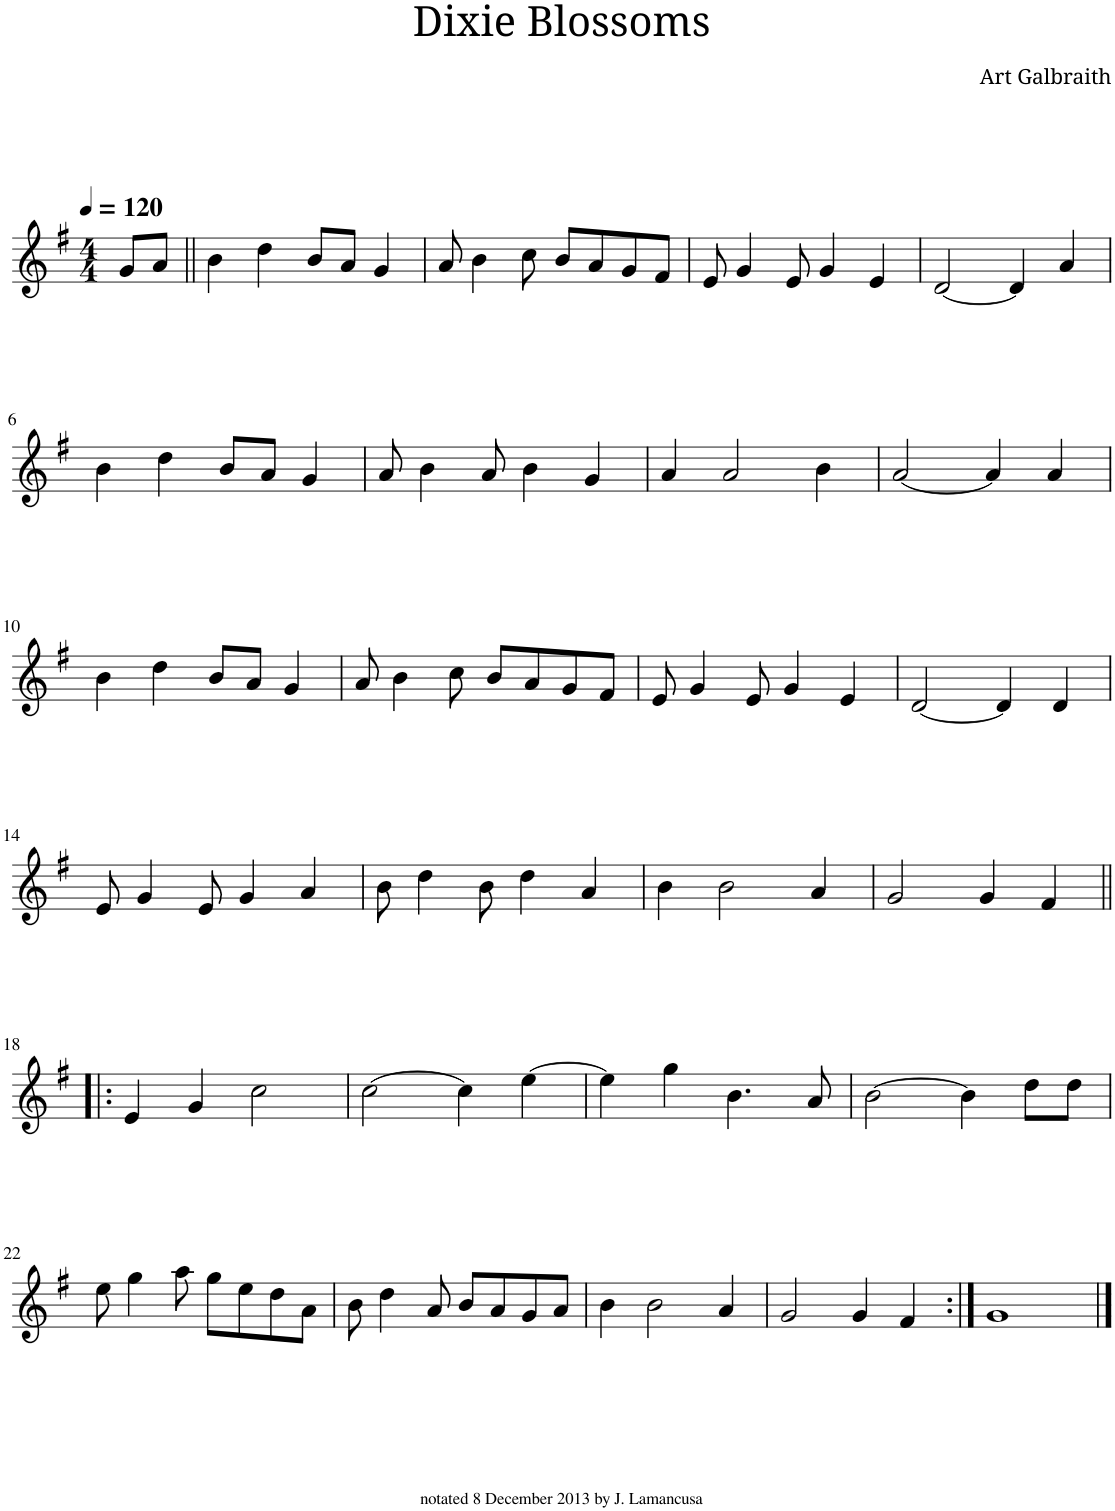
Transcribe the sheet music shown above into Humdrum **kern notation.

**kern
*part1
*staff1
*clefG2
*k[f#]
*M4/4
*MM120
=1
8g/L
8a/J
=2||
4b\
4dd\
8b/L
8a/J
4g/
=3
8a/
4b\
8cc\
8b/L
8a/
8g/
8f#/J
=4
8e/
4g/
8e/
4g/
4e/
=5
[2d/
4d/]
4a/
!!LO:LB:g=z
=6
4b\
4dd\
8b/L
8a/J
4g/
=7
8a/
4b\
8a/
4b\
4g/
=8
4a/
2a/
4b\
=9
[2a/
4a/]
4a/
!!LO:LB:g=z
=10
4b\
4dd\
8b/L
8a/J
4g/
=11
8a/
4b\
8cc\
8b/L
8a/
8g/
8f#/J
=12
8e/
4g/
8e/
4g/
4e/
=13
[2d/
4d/]
4d/
!!LO:LB:g=z
=14
8e/
4g/
8e/
4g/
4a/
=15
8b\
4dd\
8b\
4dd\
4a/
=16
4b\
2b\
4a/
=17
2g/
4g/
4f#/
!!LO:LB:g=z
=18!|:
4e/
4g/
2cc\
=19
[2cc\
4cc\]
[4ee\
=20
4ee\]
4gg\
4.b\
8a/
=21
[2b\
4b\]
8dd\L
8dd\J
!!LO:LB:g=z
=22
8ee\
4gg\
8aa\
8gg\L
8ee\
8dd\
8a\J
=23
8b\
4dd\
8a/
8b/L
8a/
8g/
8a/J
=24
4b\
2b\
4a/
=25
2g/
4g/
4f#/
=26:|!
1g
==
*-
